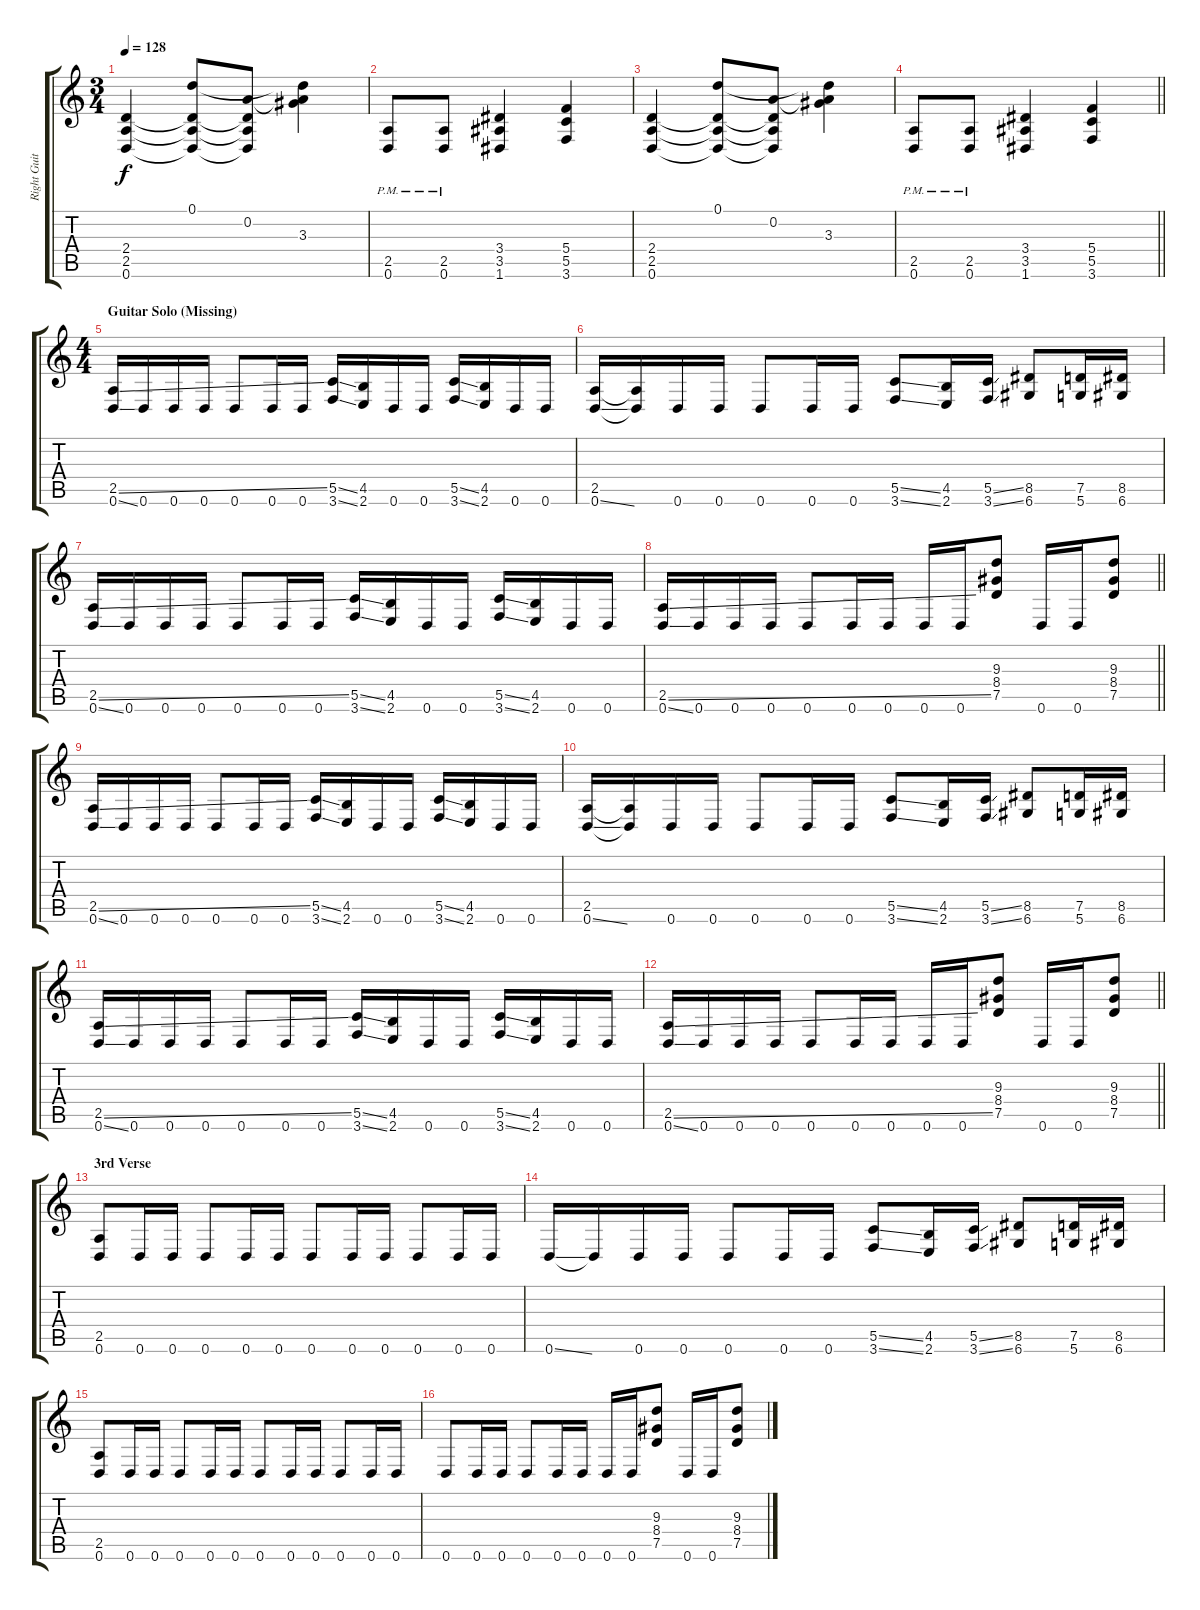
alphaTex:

\track ("Right Guitar" "Right Guit") {instrument distortionguitar}
\staff {score tabs}
\tuning (D4 A3 F3 C3 G2 D2) {hide}
\ts (3 4)
\tempo 128
\clef g2
\ks c
(2.4 2.5 0.6).4{dy f} (0.1 2.4{t} 2.5{t} 0.6{t}).8 (0.2 2.4{t} 2.5{t} 0.6{t}).8 (0.1{t} 0.2{t} 3.3).4 |
(2.5{pm} 0.6{pm}).8 (2.5{pm} 0.6{pm}).8 (3.4 3.5 1.6).4 (5.4 5.5 3.6).4 |
(2.4 2.5 0.6).4 (0.1 2.4{t} 2.5{t} 0.6{t}).8 (0.2 2.4{t} 2.5{t} 0.6{t}).8 (0.1{t} 0.2{t} 3.3).4 |
\barLineRight lightlight
(2.5{pm} 0.6{pm}).8 (2.5{pm} 0.6{pm}).8 (3.4 3.5 1.6).4 (5.4 5.5 3.6).4 |
\ts (4 4)
\section ("" "Guitar Solo (Missing)")
(2.5{ss} 0.6{ss}).16 0.6.16 0.6.16 0.6.16 0.6.8 0.6.16 0.6.16 (5.5{ss} 3.6{ss}).16 (4.5 2.6).16 0.6.16 0.6.16 (5.5{ss} 3.6{ss}).16 (4.5 2.6).16 0.6.16 0.6.16 |
(2.5 0.6{ss}).16 (2.5{t} 0.6{t}).16 0.6.16 0.6.16 0.6.8 0.6.16 0.6.16 (5.5{ss} 3.6{ss}).8 (4.5 2.6).16 (5.5{ss} 3.6{ss}).16 (8.5 6.6).8 (7.5 5.6).16 (8.5 6.6).16 |
(2.5{ss} 0.6{ss}).16 0.6.16 0.6.16 0.6.16 0.6.8 0.6.16 0.6.16 (5.5{ss} 3.6{ss}).16 (4.5 2.6).16 0.6.16 0.6.16 (5.5{ss} 3.6{ss}).16 (4.5 2.6).16 0.6.16 0.6.16 |
\barLineRight lightlight
(2.5{ss} 0.6{ss}).16 0.6.16 0.6.16 0.6.16 0.6.8 0.6.16 0.6.16 0.6.16 0.6.16 (9.3 8.4 7.5).8 0.6.16 0.6.16 (9.3 8.4 7.5).8 |
(2.5{ss} 0.6{ss}).16 0.6.16 0.6.16 0.6.16 0.6.8 0.6.16 0.6.16 (5.5{ss} 3.6{ss}).16 (4.5 2.6).16 0.6.16 0.6.16 (5.5{ss} 3.6{ss}).16 (4.5 2.6).16 0.6.16 0.6.16 |
(2.5 0.6{ss}).16 (2.5{t} 0.6{t}).16 0.6.16 0.6.16 0.6.8 0.6.16 0.6.16 (5.5{ss} 3.6{ss}).8 (4.5 2.6).16 (5.5{ss} 3.6{ss}).16 (8.5 6.6).8 (7.5 5.6).16 (8.5 6.6).16 |
(2.5{ss} 0.6{ss}).16 0.6.16 0.6.16 0.6.16 0.6.8 0.6.16 0.6.16 (5.5{ss} 3.6{ss}).16 (4.5 2.6).16 0.6.16 0.6.16 (5.5{ss} 3.6{ss}).16 (4.5 2.6).16 0.6.16 0.6.16 |
\barLineRight lightlight
(2.5{ss} 0.6{ss}).16 0.6.16 0.6.16 0.6.16 0.6.8 0.6.16 0.6.16 0.6.16 0.6.16 (9.3 8.4 7.5).8 0.6.16 0.6.16 (9.3 8.4 7.5).8 |
\section ("" "3rd Verse")
(2.5 0.6).8 0.6.16 0.6.16 0.6.8 0.6.16 0.6.16 0.6.8 0.6.16 0.6.16 0.6.8 0.6.16 0.6.16 |
0.6{ss}.16 0.6{t}.16 0.6.16 0.6.16 0.6.8 0.6.16 0.6.16 (5.5{ss} 3.6{ss}).8 (4.5 2.6).16 (5.5{ss} 3.6{ss}).16 (8.5 6.6).8 (7.5 5.6).16 (8.5 6.6).16 |
(2.5 0.6).8 0.6.16 0.6.16 0.6.8 0.6.16 0.6.16 0.6.8 0.6.16 0.6.16 0.6.8 0.6.16 0.6.16 |
0.6.8 0.6.16 0.6.16 0.6.8 0.6.16 0.6.16 0.6.16 0.6.16 (9.3 8.4 7.5).8 0.6.16 0.6.16 (9.3 8.4 7.5).8
